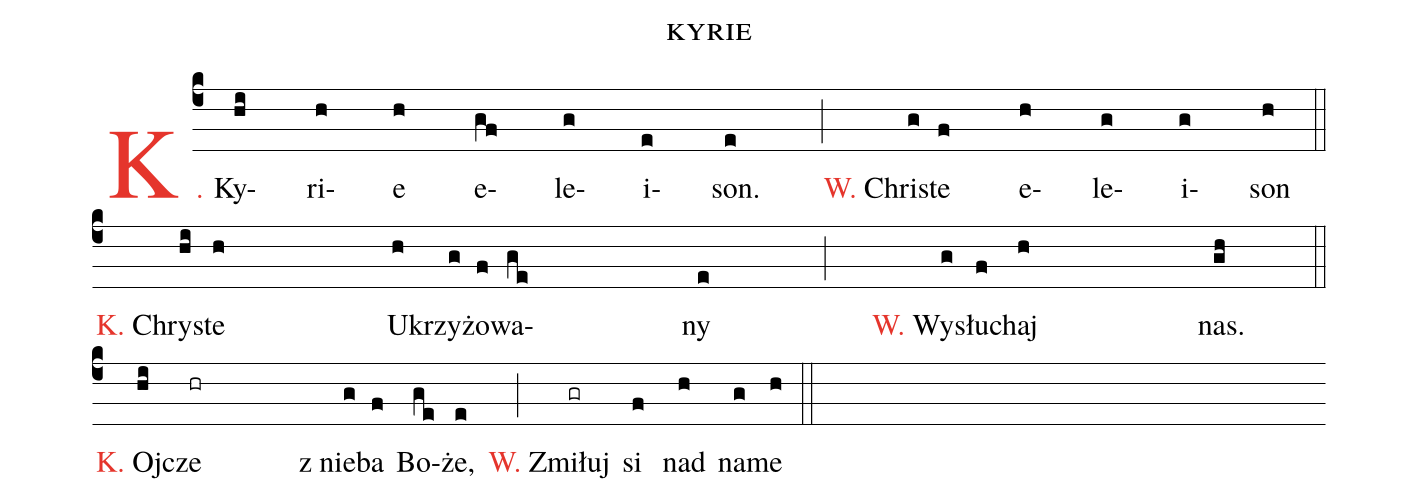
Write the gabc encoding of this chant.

name: kyrie;
def-m1: \grealign;
%%
(c4)<c>K.</c> Ky(hi)ri(h)e(h) e(gf)le(g)i(e)son.(e) (;) <c>W.</c> Chri(g)ste(f) e(h)le(g)i(g)son(h) (::) (z-)
<c>K.</c> Chry(hi)ste(h) U(h)krzy(g)żo(f)wa(ge)ny(e) (;) <c>W.</c> Wy(g)słu(f)chaj(h) nas.(gh) (::) (z-)
<c>K.</c> Oj([em1]hi)cze([em1]hr/[25]) z nie([em1]g)ba([em1]f) Bo([em1]ge)że,([em1]e) (;) <c>W.</c> Zmiłuj(gr) siȩ(f) nad(h) na(g)me(h) (::)
